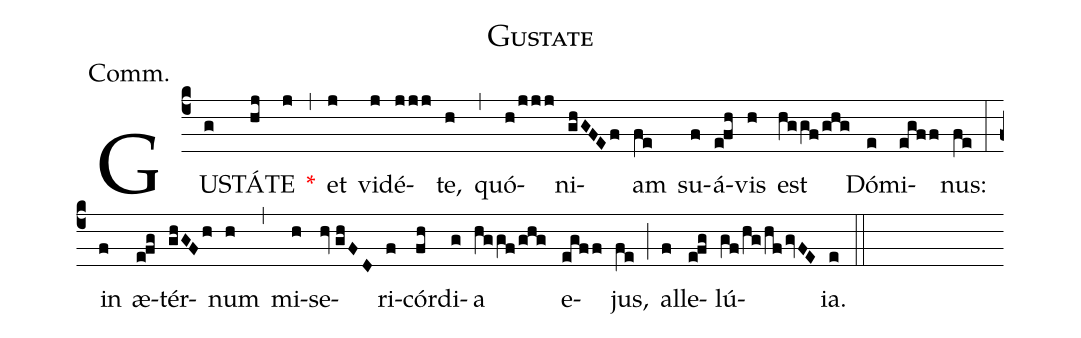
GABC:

name:Gustate;
annotation:Comm.;
mode:III.;
office-part:Communion;
%%
(c4) GUS(g)TÁ(hj)TE(j) <v>\red{*}</v>(,) et(j) vi(j)dé(jjj)te,(h) (,) quó(h/jjj)ni(ghGFEf)am(fe) su(f)á(e!fh)vis(h) est(hggf/ghg) Dó(e)mi(egff)nus:(fe) (:) in(f) æ(e!fg)tér(ghGFh)num(h) (,) mi(h)se(hv//ghFD)ri(f)cór(fh)di(g)a(hggf/ghg) e(egff)jus,(fe) (;) al(f)le(e!fg)lú(gf/hg/hf/gvFE)ia.(e) (::)
